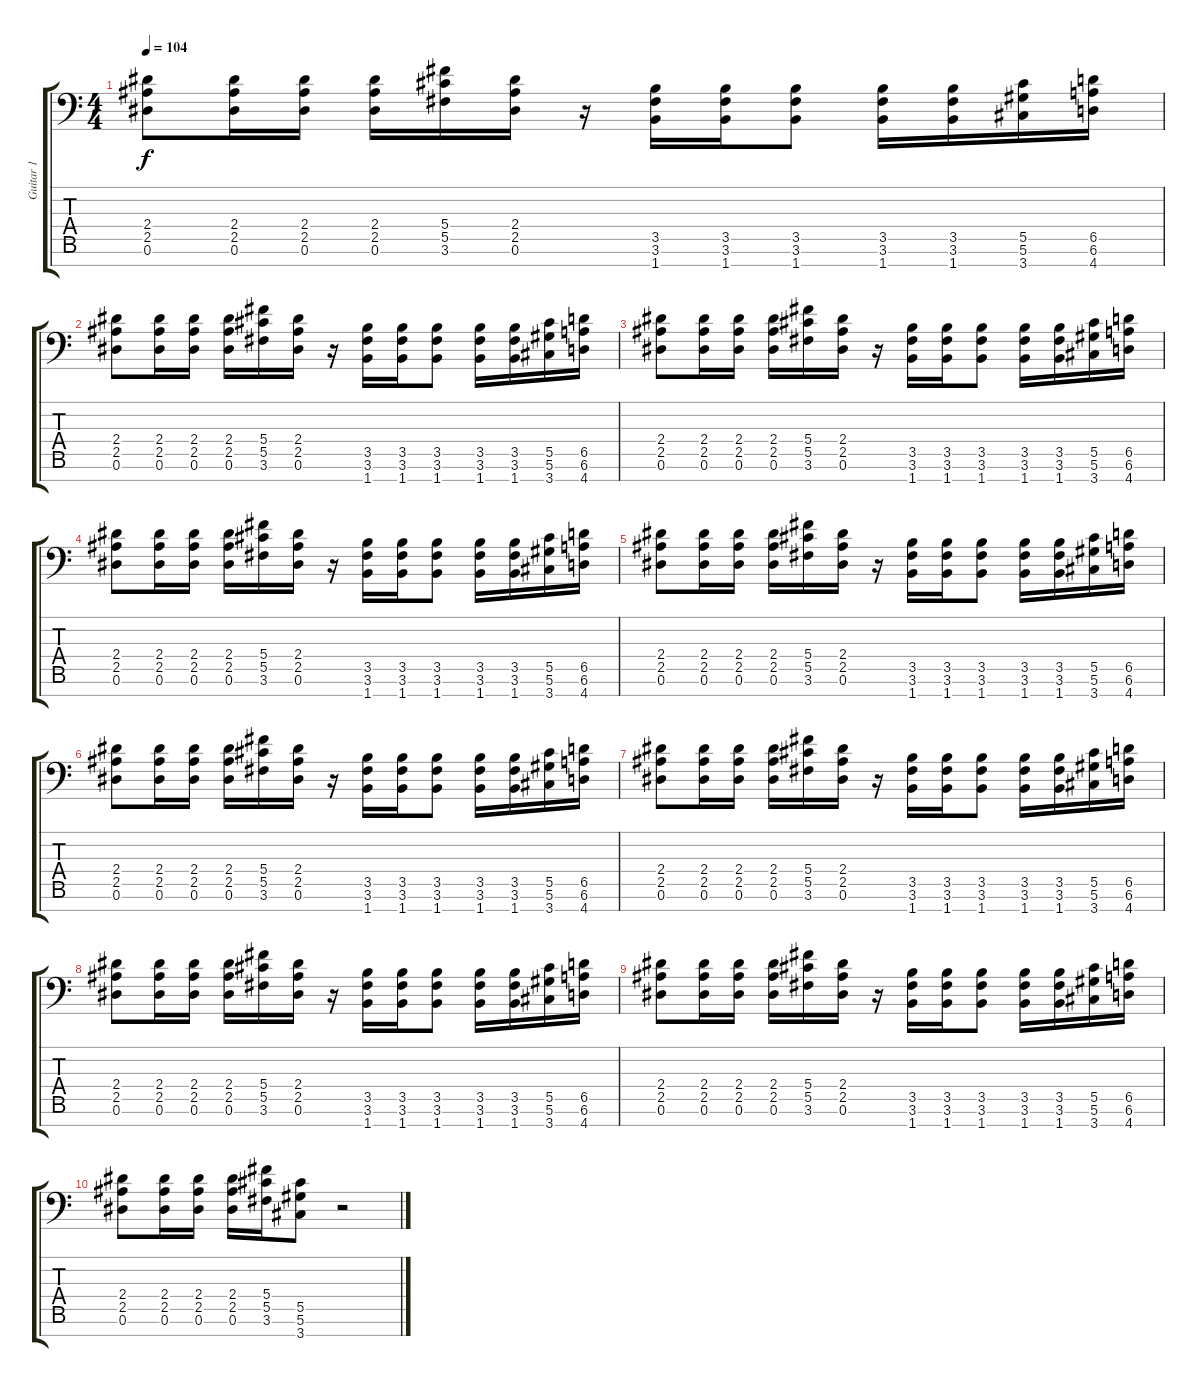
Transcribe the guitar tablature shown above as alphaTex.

\track ("Guitar 1" "Guitar 1") {instrument distortionguitar}
\staff {score tabs}
\tuning (Eb4 Bb3 Gb3 Db3 Ab2 Eb2 Bb1) {hide}
\ts (4 4)
\tempo 104
\clef f4
\ks c
(2.4 2.5 0.6).8{dy f} (2.4 2.5 0.6).16 (2.4 2.5 0.6).16 (2.4 2.5 0.6).16 (5.4 5.5 3.6).16 (2.4 2.5 0.6).16 r.16 (3.5 3.6 1.7).16 (3.5 3.6 1.7).16 (3.5 3.6 1.7).8 (3.5 3.6 1.7).16 (3.5 3.6 1.7).16 (5.5 5.6 3.7).16 (6.5 6.6 4.7).16 |
(2.4 2.5 0.6).8 (2.4 2.5 0.6).16 (2.4 2.5 0.6).16 (2.4 2.5 0.6).16 (5.4 5.5 3.6).16 (2.4 2.5 0.6).16 r.16 (3.5 3.6 1.7).16 (3.5 3.6 1.7).16 (3.5 3.6 1.7).8 (3.5 3.6 1.7).16 (3.5 3.6 1.7).16 (5.5 5.6 3.7).16 (6.5 6.6 4.7).16 |
(2.4 2.5 0.6).8 (2.4 2.5 0.6).16 (2.4 2.5 0.6).16 (2.4 2.5 0.6).16 (5.4 5.5 3.6).16 (2.4 2.5 0.6).16 r.16 (3.5 3.6 1.7).16 (3.5 3.6 1.7).16 (3.5 3.6 1.7).8 (3.5 3.6 1.7).16 (3.5 3.6 1.7).16 (5.5 5.6 3.7).16 (6.5 6.6 4.7).16 |
(2.4 2.5 0.6).8 (2.4 2.5 0.6).16 (2.4 2.5 0.6).16 (2.4 2.5 0.6).16 (5.4 5.5 3.6).16 (2.4 2.5 0.6).16 r.16 (3.5 3.6 1.7).16 (3.5 3.6 1.7).16 (3.5 3.6 1.7).8 (3.5 3.6 1.7).16 (3.5 3.6 1.7).16 (5.5 5.6 3.7).16 (6.5 6.6 4.7).16 |
(2.4 2.5 0.6).8 (2.4 2.5 0.6).16 (2.4 2.5 0.6).16 (2.4 2.5 0.6).16 (5.4 5.5 3.6).16 (2.4 2.5 0.6).16 r.16 (3.5 3.6 1.7).16 (3.5 3.6 1.7).16 (3.5 3.6 1.7).8 (3.5 3.6 1.7).16 (3.5 3.6 1.7).16 (5.5 5.6 3.7).16 (6.5 6.6 4.7).16 |
(2.4 2.5 0.6).8 (2.4 2.5 0.6).16 (2.4 2.5 0.6).16 (2.4 2.5 0.6).16 (5.4 5.5 3.6).16 (2.4 2.5 0.6).16 r.16 (3.5 3.6 1.7).16 (3.5 3.6 1.7).16 (3.5 3.6 1.7).8 (3.5 3.6 1.7).16 (3.5 3.6 1.7).16 (5.5 5.6 3.7).16 (6.5 6.6 4.7).16 |
(2.4 2.5 0.6).8 (2.4 2.5 0.6).16 (2.4 2.5 0.6).16 (2.4 2.5 0.6).16 (5.4 5.5 3.6).16 (2.4 2.5 0.6).16 r.16 (3.5 3.6 1.7).16 (3.5 3.6 1.7).16 (3.5 3.6 1.7).8 (3.5 3.6 1.7).16 (3.5 3.6 1.7).16 (5.5 5.6 3.7).16 (6.5 6.6 4.7).16 |
(2.4 2.5 0.6).8 (2.4 2.5 0.6).16 (2.4 2.5 0.6).16 (2.4 2.5 0.6).16 (5.4 5.5 3.6).16 (2.4 2.5 0.6).16 r.16 (3.5 3.6 1.7).16 (3.5 3.6 1.7).16 (3.5 3.6 1.7).8 (3.5 3.6 1.7).16 (3.5 3.6 1.7).16 (5.5 5.6 3.7).16 (6.5 6.6 4.7).16 |
(2.4 2.5 0.6).8 (2.4 2.5 0.6).16 (2.4 2.5 0.6).16 (2.4 2.5 0.6).16 (5.4 5.5 3.6).16 (2.4 2.5 0.6).16 r.16 (3.5 3.6 1.7).16 (3.5 3.6 1.7).16 (3.5 3.6 1.7).8 (3.5 3.6 1.7).16 (3.5 3.6 1.7).16 (5.5 5.6 3.7).16 (6.5 6.6 4.7).16 |
(2.4 2.5 0.6).8 (2.4 2.5 0.6).16 (2.4 2.5 0.6).16 (2.4 2.5 0.6).16 (5.4 5.5 3.6).16 (5.5 5.6 3.7).8 r.2
